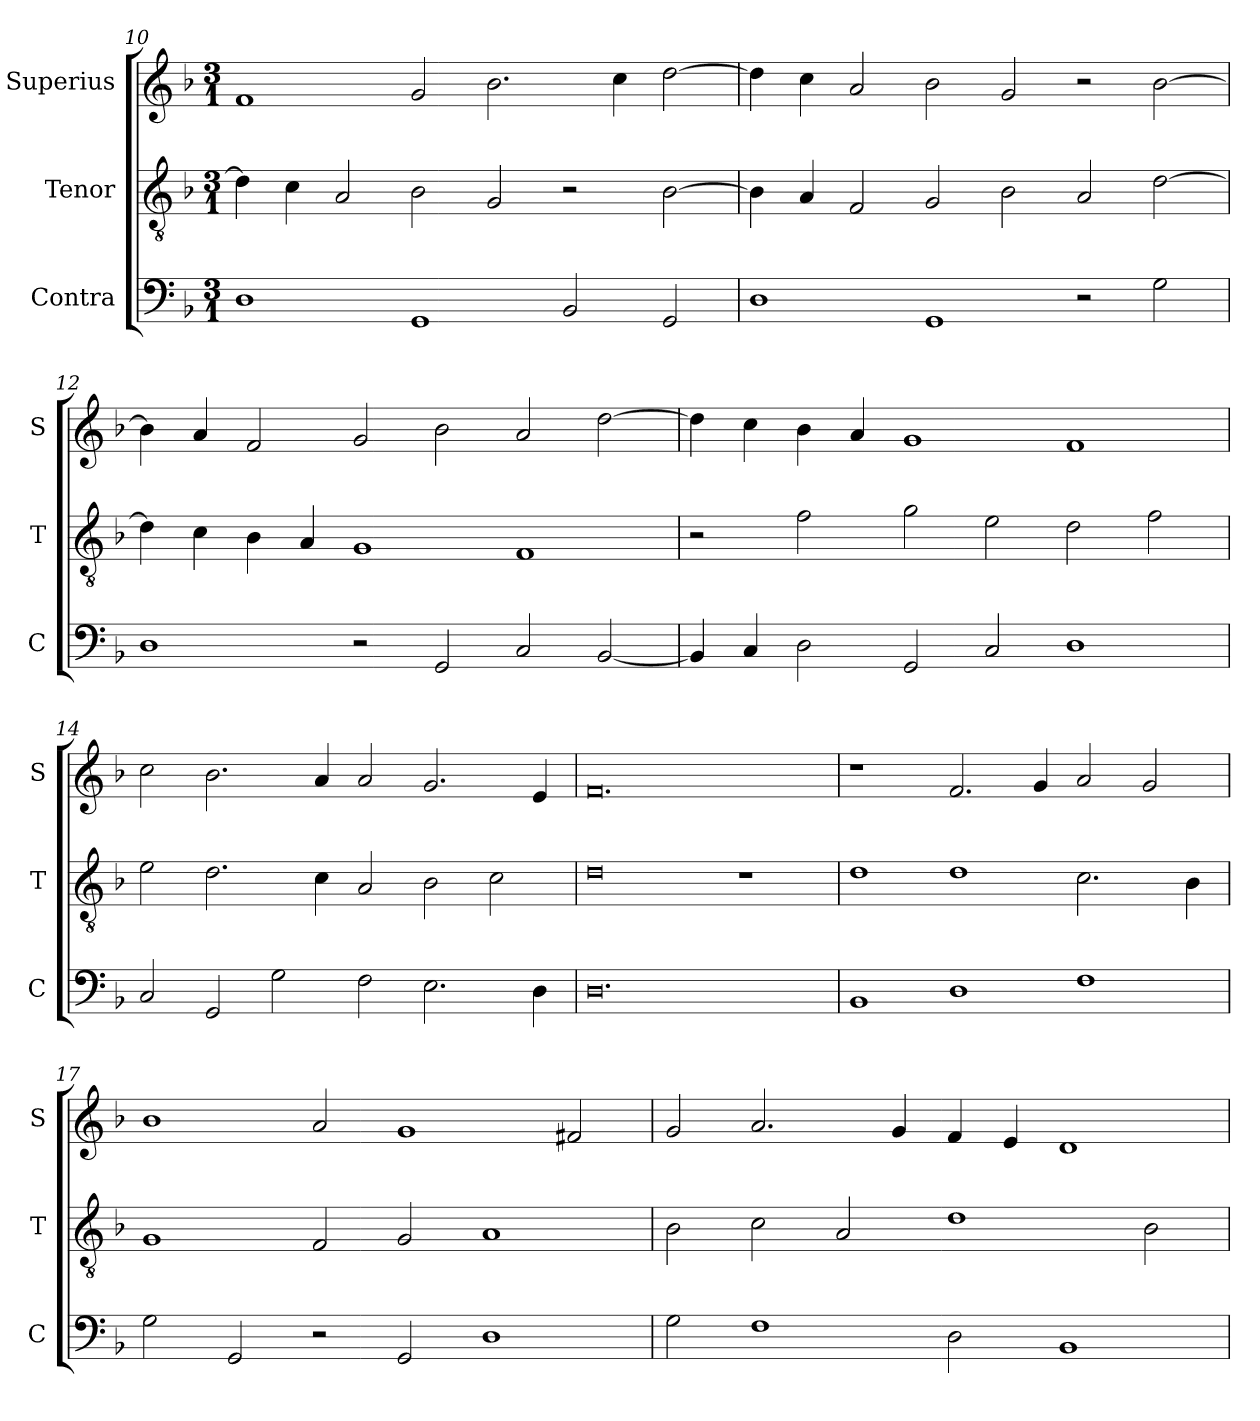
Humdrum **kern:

**kern	**kern	**kern
*part3	*part2	*part1
*staff3	*staff2	*staff1
*I"Contra	*I"Tenor	*I"Superius
*I'C	*I'T	*I'S
*clefF4	*clefGv2	*clefG2
*k[b-]	*k[b-]	*k[b-]
*M3/1	*M3/1	*M3/1
=10	=10	=10
1D	4d]	1f
.	4c	.
.	2A	.
1GG	2B-	2g
.	2G	2.b-
2BB-	2r	.
.	.	4cc
2GG	[2B-	[2dd
=11	=11	=11
1D	4B-]	4dd]
.	4A	4cc
.	2F	2a
1GG	2G	2b-
.	2B-	2g
2r	2A	2r
2G	[2d	[2b-
=12	=12	=12
1D	4d]	4b-]
.	4c	4a
.	4B-	2f
.	4A	.
2r	1G	2g
2GG	.	2b-
2C	1F	2a
[2BB-	.	[2dd
=13	=13	=13
4BB-]	2r	4dd]
4C	.	4cc
2D	2f	4b-
.	.	4a
2GG	2g	1g
2C	2e	.
1D	2d	1f
.	2f	.
=14	=14	=14
2C	2e	2cc
2GG	2.d	2.b-
2G	.	.
.	4c	4a
2F	2A	2a
2.E	2B-	2.g
.	2c	.
4D	.	4e
=15	=15	=15
0.D	0d	0.f
.	1r	.
=16	=16	=16
1BB-	1d	1r
1D	1d	2.f
.	.	4g
1F	2.c	2a
.	.	2g
.	4B-	.
=17	=17	=17
2G	1G	1b-
2GG	.	.
2r	2F	2a
2GG	2G	1g
1D	1A	.
.	.	2f#X
=18	=18	=18
2G	2B-	2g
1F	2c	2.a
.	2A	.
.	.	4g
2D	1d	4f
.	.	4e
1BB-	.	1d
.	2B-	.
=	=	=
*-	*-	*-
